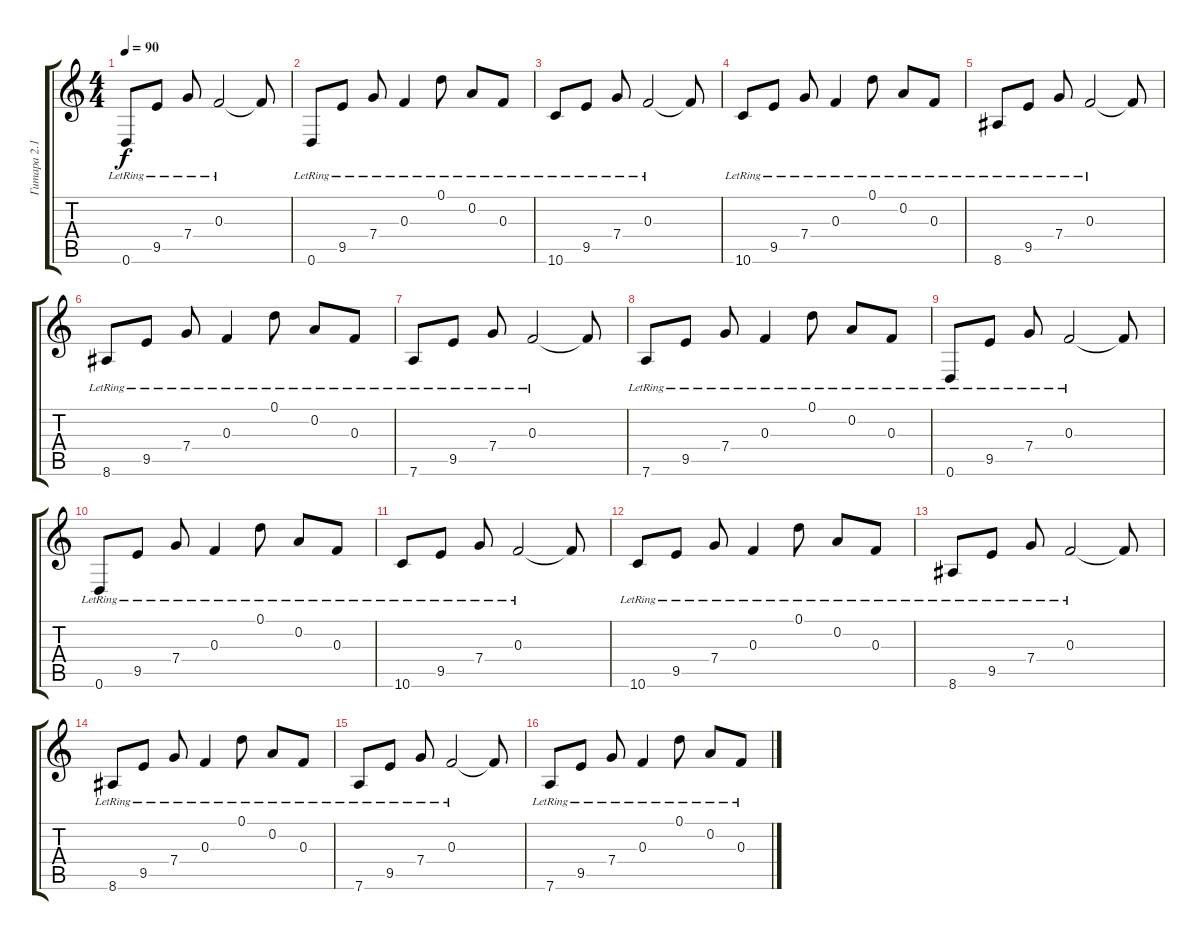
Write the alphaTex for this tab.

\track ("Гитара 2.1" "Гитара 2.1") {instrument acousticguitarsteel}
\staff {score tabs}
\tuning (D4 A3 F3 C3 G2 D2) {hide}
\ts (4 4)
\tempo 90
\clef g2
\ks c
0.6{lr}.8{dy f} 9.5{lr}.8 7.4{lr}.8 0.3{lr}.2 0.3{t}.8 |
0.6{lr}.8 9.5{lr}.8 7.4{lr}.8 0.3{lr}.4 0.1{lr}.8 0.2{lr}.8 0.3{lr}.8 |
10.6{lr}.8 9.5{lr}.8 7.4{lr}.8 0.3{lr}.2 0.3{t}.8 |
10.6{lr}.8 9.5{lr}.8 7.4{lr}.8 0.3{lr}.4 0.1{lr}.8 0.2{lr}.8 0.3{lr}.8 |
8.6{lr}.8 9.5{lr}.8 7.4{lr}.8 0.3{lr}.2 0.3{t}.8 |
8.6{lr}.8 9.5{lr}.8 7.4{lr}.8 0.3{lr}.4 0.1{lr}.8 0.2{lr}.8 0.3{lr}.8 |
7.6{lr}.8 9.5{lr}.8 7.4{lr}.8 0.3{lr}.2 0.3{t}.8 |
7.6{lr}.8 9.5{lr}.8 7.4{lr}.8 0.3{lr}.4 0.1{lr}.8 0.2{lr}.8 0.3{lr}.8 |
0.6{lr}.8 9.5{lr}.8 7.4{lr}.8 0.3{lr}.2 0.3{t}.8 |
0.6{lr}.8 9.5{lr}.8 7.4{lr}.8 0.3{lr}.4 0.1{lr}.8 0.2{lr}.8 0.3{lr}.8 |
10.6{lr}.8 9.5{lr}.8 7.4{lr}.8 0.3{lr}.2 0.3{t}.8 |
10.6{lr}.8 9.5{lr}.8 7.4{lr}.8 0.3{lr}.4 0.1{lr}.8 0.2{lr}.8 0.3{lr}.8 |
8.6{lr}.8 9.5{lr}.8 7.4{lr}.8 0.3{lr}.2 0.3{t}.8 |
8.6{lr}.8 9.5{lr}.8 7.4{lr}.8 0.3{lr}.4 0.1{lr}.8 0.2{lr}.8 0.3{lr}.8 |
7.6{lr}.8 9.5{lr}.8 7.4{lr}.8 0.3{lr}.2 0.3{t}.8 |
7.6{lr}.8 9.5{lr}.8 7.4{lr}.8 0.3{lr}.4 0.1{lr}.8 0.2{lr}.8 0.3{lr}.8
